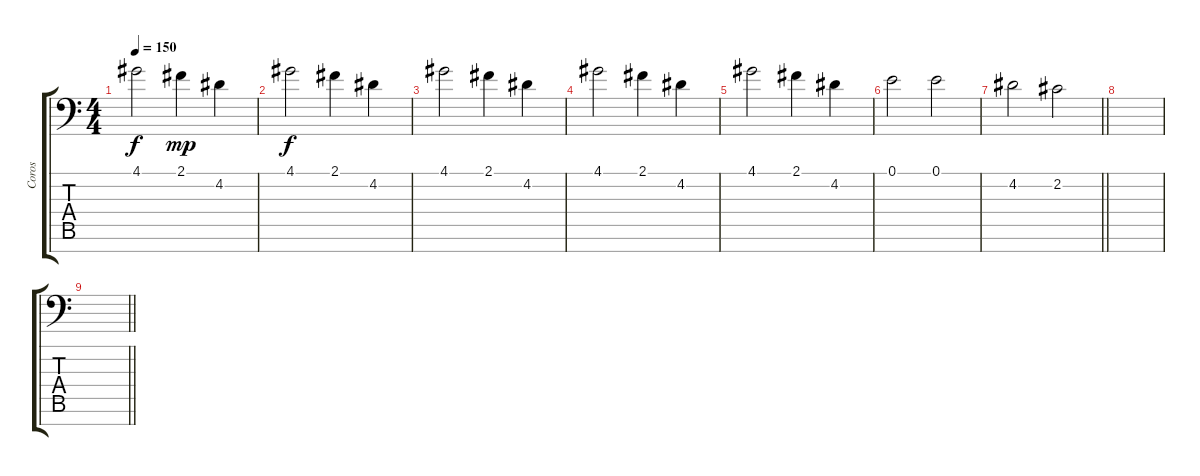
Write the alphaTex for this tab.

\track ("Coros" "Coros") {instrument choiraahs}
\staff {score tabs}
\tuning (E4 B3 G3 D3 A2 E2 C-1) {hide}
\ts (4 4)
\tempo 150
\clef f4
\ks c
4.1.2{dy f} 2.1.4{dy mp} 4.2.4 |
4.1.2{dy f} 2.1.4 4.2.4 |
4.1.2 2.1.4 4.2.4 |
4.1.2 2.1.4 4.2.4 |
4.1.2 2.1.4 4.2.4 |
0.1.2 0.1.2 |
\barLineRight lightlight
4.2.2 2.2.2 |
|
\barLineRight lightlight
